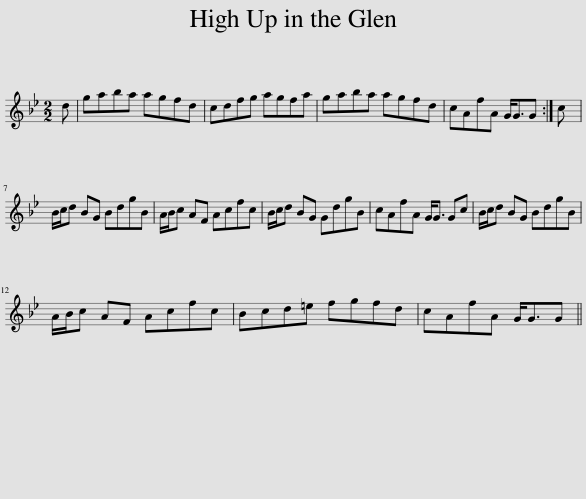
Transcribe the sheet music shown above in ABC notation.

X:1
L:1/8
M:2/2
I:linebreak $
K:Gmin
V:1 treble
V:1
 d | gaba agfd | cdfg agfa | gaba agfd | cAfA G<GG :| %5
 c |$ B/c/d BG BdgB | A/B/c AF Acfc | B/c/d BG GdgB | cAfA G<G Gc | %10
 B/c/d BG BdgB |$ A/B/c AF Acfc | Bcd=e fgfd | cAfA G<GG || %14
